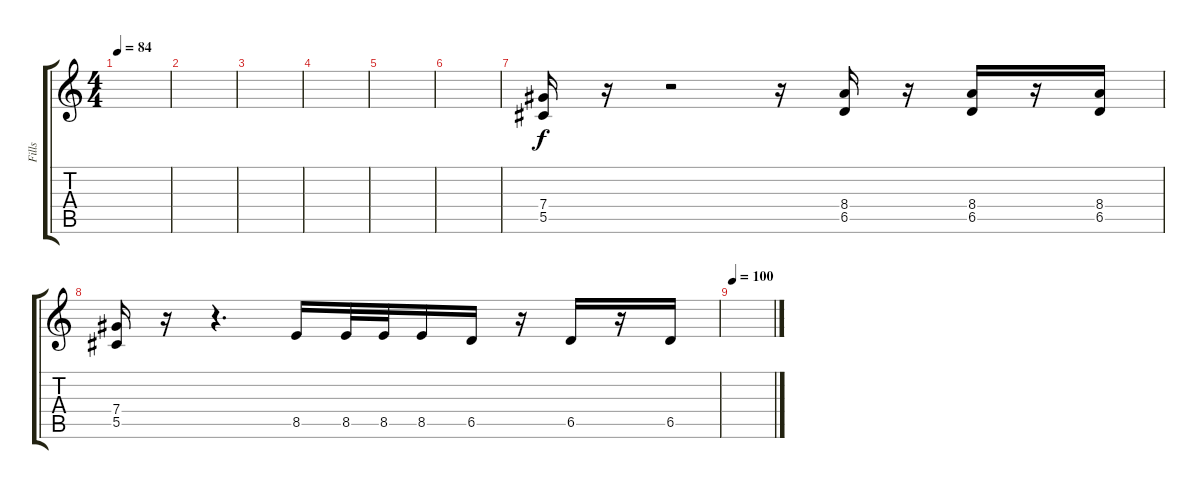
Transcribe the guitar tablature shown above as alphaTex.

\track ("Fills" "Fills") {instrument distortionguitar}
\staff {score tabs}
\tuning (Eb4 Bb3 Gb3 Db3 Ab2 Eb2) {hide}
\ts (4 4)
\tempo 84
\clef g2
\ks c
|
|
|
|
|
|
(7.4 5.5).16{dy f} r.16 r.2 r.16 (8.4 6.5).16 r.16 (8.4 6.5).16 r.16 (8.4 6.5).16 |
(7.4 5.5).16 r.16 r.4{d} 8.5.16 8.5.32 8.5.32 8.5.16 6.5.16 r.16 6.5.16 r.16 6.5.16 |
\tempo 100
